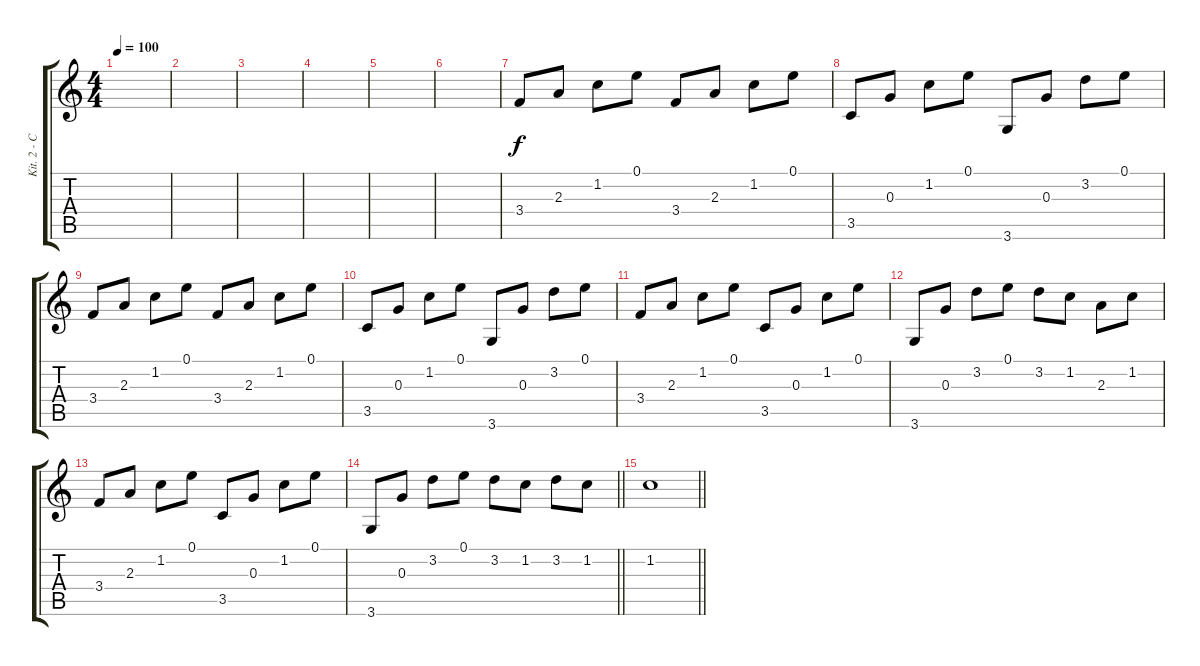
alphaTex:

\track ("Kit. 2 - Clean" "Kit. 2 - C") {instrument electricguitarclean}
\staff {score tabs}
\tuning (E4 B3 G3 D3 A2 E2) {hide}
\ts (4 4)
\tempo 100
\clef g2
\ks c
|
|
|
|
|
|
3.4.8 2.3.8 1.2.8 0.1.8 3.4.8 2.3.8 1.2.8 0.1.8 |
3.5.8 0.3.8 1.2.8 0.1.8 3.6.8 0.3.8 3.2.8 0.1.8 |
3.4.8 2.3.8 1.2.8 0.1.8 3.4.8 2.3.8 1.2.8 0.1.8 |
3.5.8 0.3.8 1.2.8 0.1.8 3.6.8 0.3.8 3.2.8 0.1.8 |
3.4.8 2.3.8 1.2.8 0.1.8 3.5.8 0.3.8 1.2.8 0.1.8 |
3.6.8 0.3.8 3.2.8 0.1.8 3.2.8 1.2.8 2.3.8 1.2.8 |
3.4.8 2.3.8 1.2.8 0.1.8 3.5.8 0.3.8 1.2.8 0.1.8 |
\barLineRight lightlight
3.6.8 0.3.8 3.2.8 0.1.8 3.2.8 1.2.8 3.2.8 1.2.8 |
\barLineRight lightlight
1.2.1
